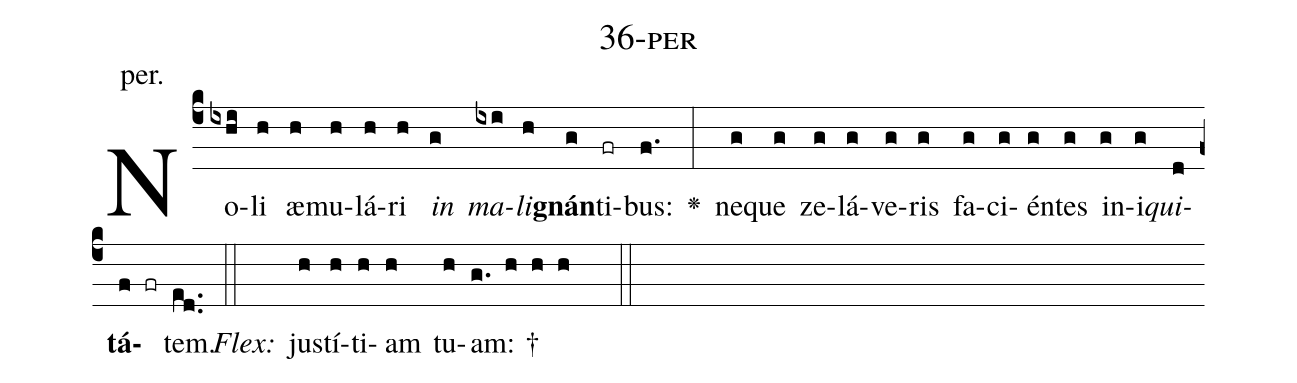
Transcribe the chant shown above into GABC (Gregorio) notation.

name: 36-per;
annotation: per.;
%%
(c4)No(ixhi)li(h) æ(h)mu(h)lá(h)ri(h) <i>in</i>(g) <i>ma</i>(ixi)<i>li</i>(h)<b>gnán</b>(g)ti(fr)bus:(f.) <v>\greheightstar</v>(:) ne(g)que(g) ze(g)lá(g)ve(g)ris(g) fa(g)ci(g)én(g)tes(g) in(g)i(g)<i>qui</i>(d)<b>tá</b>(f fr)tem.(ed..) (::)
<i>Flex:</i>()  jus(h)tí(h)ti(h)am(h) tu(h)am: †(g. h h h  ::)

%E(g) u(g) o(g) u(d) a(f) e.(ed..) (::)
